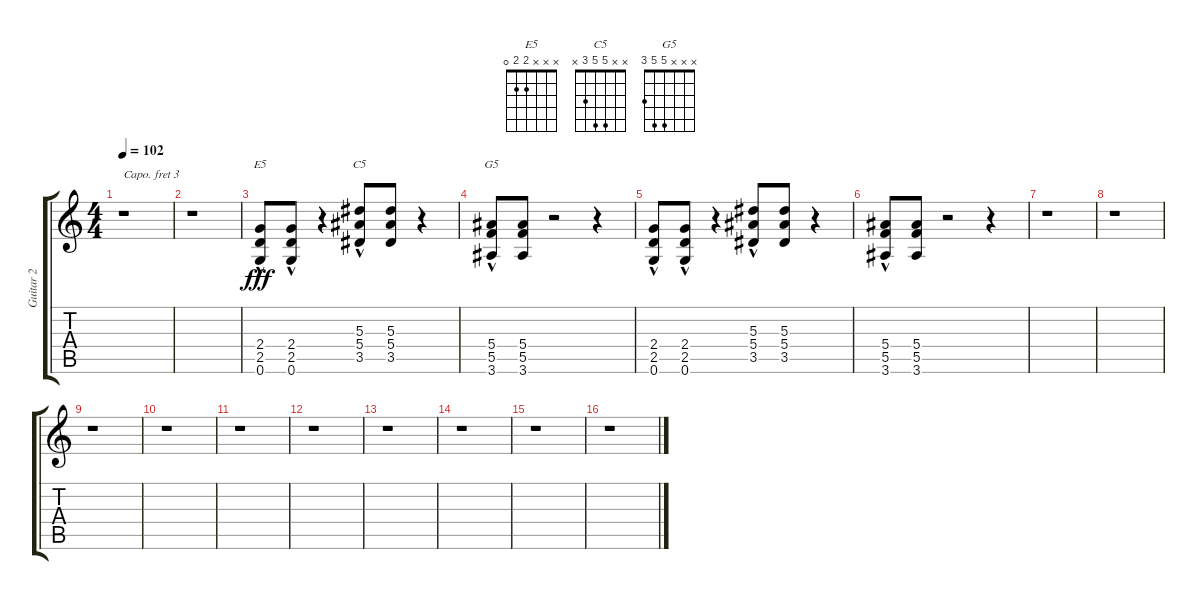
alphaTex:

\track ("Guitar 2" "Guitar 2") {instrument overdrivenguitar}
\staff {score tabs}
\capo 3
\tuning (E4 B3 G3 D3 A2 E2) {hide}
\chord ("E5" x x x 2 2 0)
\chord ("C5" x x 5 5 3 x)
\chord ("G5" x x x 5 5 3)
\ts (4 4)
\tempo 102
\clef g2
\ks c
r.1{dy ff} |
r.1 |
(2.4 2.5{hac} 0.6).8{ch "E5" dy fff} (2.4 2.5{hac} 0.6).8 r.4 (5.3 5.4{hac} 3.5).8{ch "C5"} (5.3 5.4 3.5).8 r.4 |
(5.4{hac} 5.5 3.6).8{ch "G5"} (5.4 5.5 3.6).8 r.2 r.4 |
(2.4 2.5{hac} 0.6).8 (2.4 2.5{hac} 0.6).8 r.4 (5.3 5.4{hac} 3.5).8 (5.3 5.4 3.5).8 r.4 |
(5.4{hac} 5.5 3.6).8 (5.4 5.5 3.6).8 r.2 r.4 |
r.1 |
r.1 |
r.1 |
r.1 |
r.1 |
r.1 |
r.1 |
r.1 |
r.1 |
r.1
